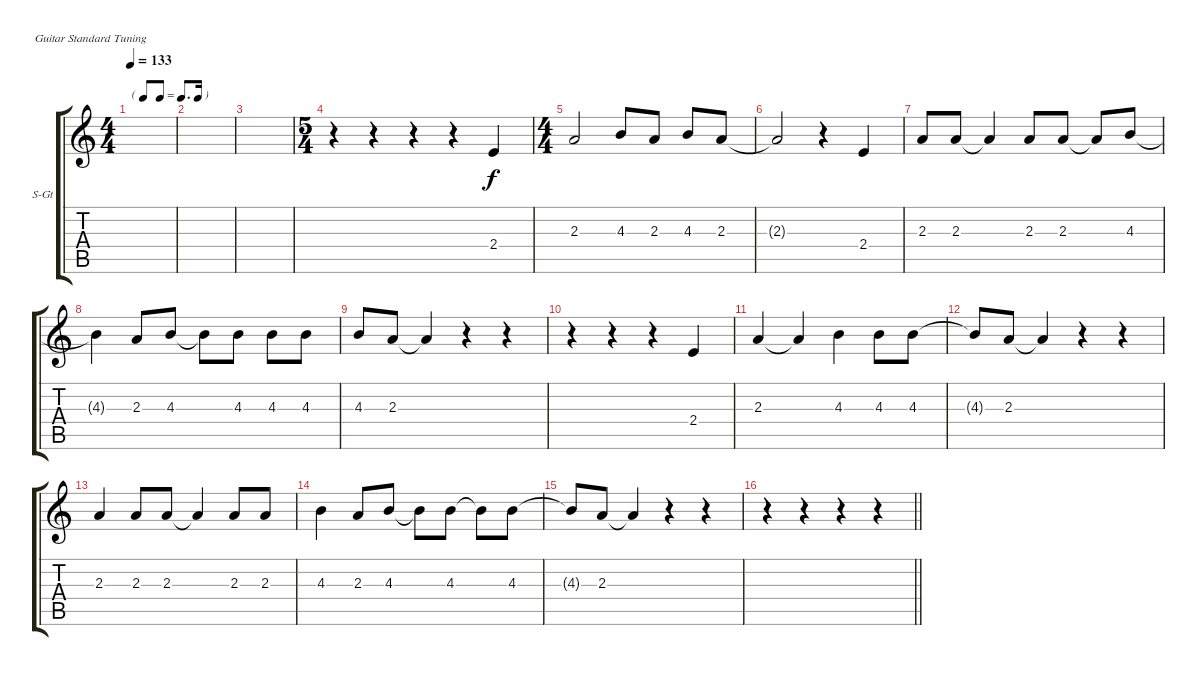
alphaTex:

\defaultSystemsLayout 4
\bracketExtendMode groupsimilarinstruments
\firstSystemTrackNameOrientation horizontal
\otherSystemsTrackNameOrientation horizontal
\track ("Vocals" "S-Gt") {instrument acousticguitarsteel}
\staff {score tabs}
\tuning (E4 B3 G3 D3 A2 E2)
\ts (4 4)
\tf dotted8th
\tempo 133
\clef g2
\ks c
|
|
|
\ts (5 4)
r.4 r.4 r.4 r.4 2.4.4 |
\ts (4 4)
2.3.2 4.3.8 2.3.8 4.3.8 2.3.8 |
2.3{t}.2 r.4 2.4.4 |
2.3.8 2.3.8 2.3{t}.4 2.3.8 2.3.8 2.3{t}.8 4.3.8 |
4.3{t}.4 2.3.8 4.3.8 4.3{t}.8 4.3.8 4.3.8 4.3.8 |
4.3.8 2.3.8 2.3{t}.4 r.4 r.4 |
r.4 r.4 r.4 2.4.4 |
2.3.4 2.3{t}.4 4.3.4 4.3.8 4.3.8 |
4.3{t}.8 2.3.8 2.3{t}.4 r.4 r.4 |
2.3.4 2.3.8 2.3.8 2.3{t}.4 2.3.8 2.3.8 |
4.3.4 2.3.8 4.3.8 4.3{t}.8 4.3.8 4.3{t}.8 4.3.8 |
4.3{t}.8 2.3.8 2.3{t}.4 r.4 r.4 |
\barLineRight lightlight
r.4 r.4 r.4 r.4
